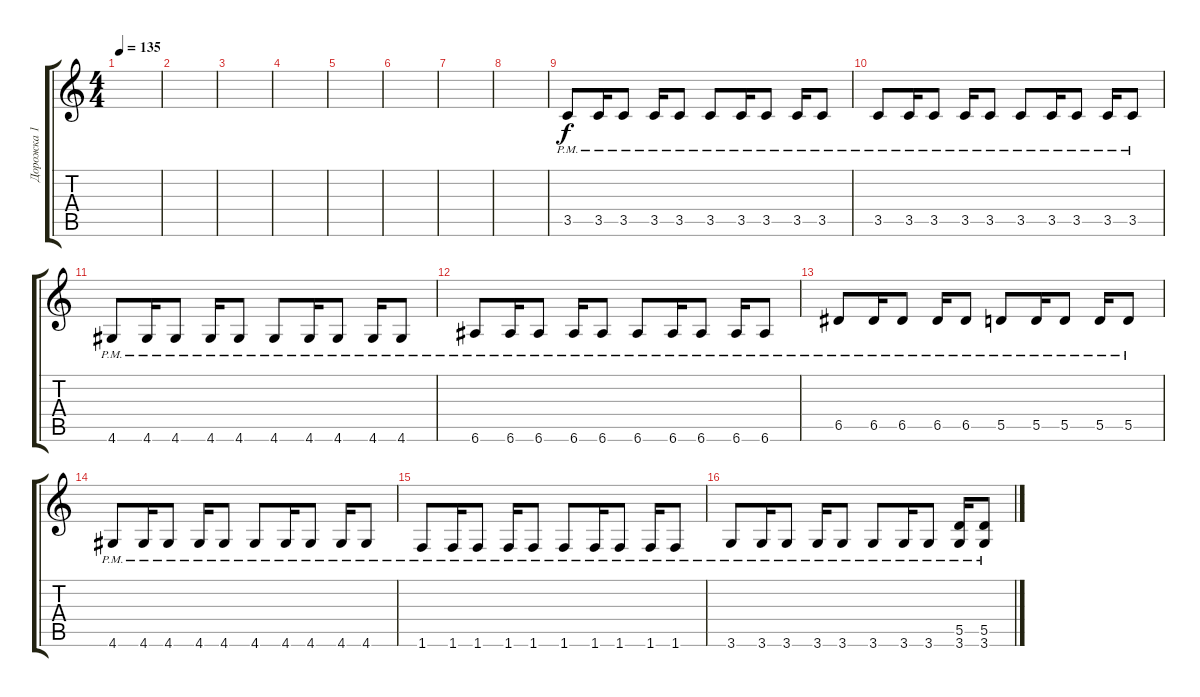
\track ("Дорожка 1" "Дорожка 1") {instrument overdrivenguitar}
\staff {score tabs}
\tuning (E4 B3 G3 D3 A2 E2) {hide}
\ts (4 4)
\tempo 135
\clef g2
\ks c
|
|
|
|
|
|
|
|
3.5{pm}.8 3.5{pm}.16 3.5{pm}.8 3.5{pm}.16 3.5{pm}.8 3.5{pm}.8 3.5{pm}.16 3.5{pm}.8 3.5{pm}.16 3.5{pm}.8 |
3.5{pm}.8 3.5{pm}.16 3.5{pm}.8 3.5{pm}.16 3.5{pm}.8 3.5{pm}.8 3.5{pm}.16 3.5{pm}.8 3.5{pm}.16 3.5{pm}.8 |
4.6{pm}.8 4.6{pm}.16 4.6{pm}.8 4.6{pm}.16 4.6{pm}.8 4.6{pm}.8 4.6{pm}.16 4.6{pm}.8 4.6{pm}.16 4.6{pm}.8 |
6.6{pm}.8 6.6{pm}.16 6.6{pm}.8 6.6{pm}.16 6.6{pm}.8 6.6{pm}.8 6.6{pm}.16 6.6{pm}.8 6.6{pm}.16 6.6{pm}.8 |
6.5{pm}.8 6.5{pm}.16 6.5{pm}.8 6.5{pm}.16 6.5{pm}.8 5.5{pm}.8 5.5{pm}.16 5.5{pm}.8 5.5{pm}.16 5.5{pm}.8 |
4.6{pm}.8 4.6{pm}.16 4.6{pm}.8 4.6{pm}.16 4.6{pm}.8 4.6{pm}.8 4.6{pm}.16 4.6{pm}.8 4.6{pm}.16 4.6{pm}.8 |
1.6{pm}.8 1.6{pm}.16 1.6{pm}.8 1.6{pm}.16 1.6{pm}.8 1.6{pm}.8 1.6{pm}.16 1.6{pm}.8 1.6{pm}.16 1.6{pm}.8 |
3.6{pm}.8 3.6{pm}.16 3.6{pm}.8 3.6{pm}.16 3.6{pm}.8 3.6{pm}.8 3.6{pm}.16 3.6{pm}.8 (5.5{pm} 3.6{pm}).16 (5.5{pm} 3.6{pm}).8
